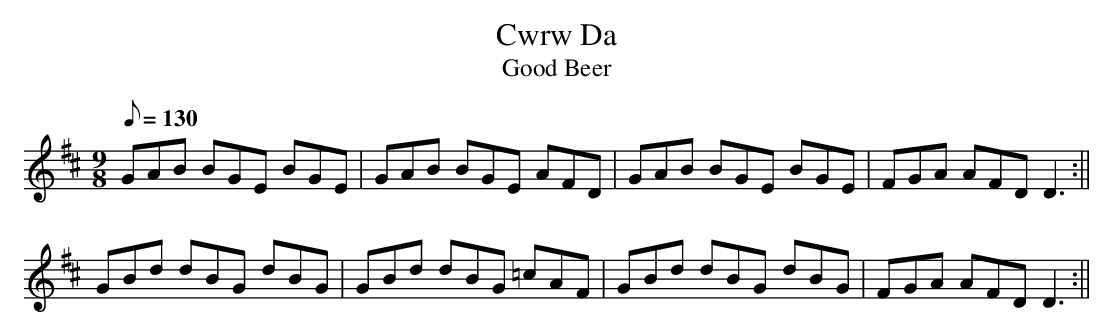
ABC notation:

X:1
T:Cwrw Da
T:Good Beer
M:9/8
L:1/8
Q:130
K:D
GAB BGE BGE|GAB BGE AFD|GAB BGE BGE|FGA AFD D3:||
GBd dBG dBG|GBd dBG =cAF|GBd dBG dBG|FGA AFD D3:||
